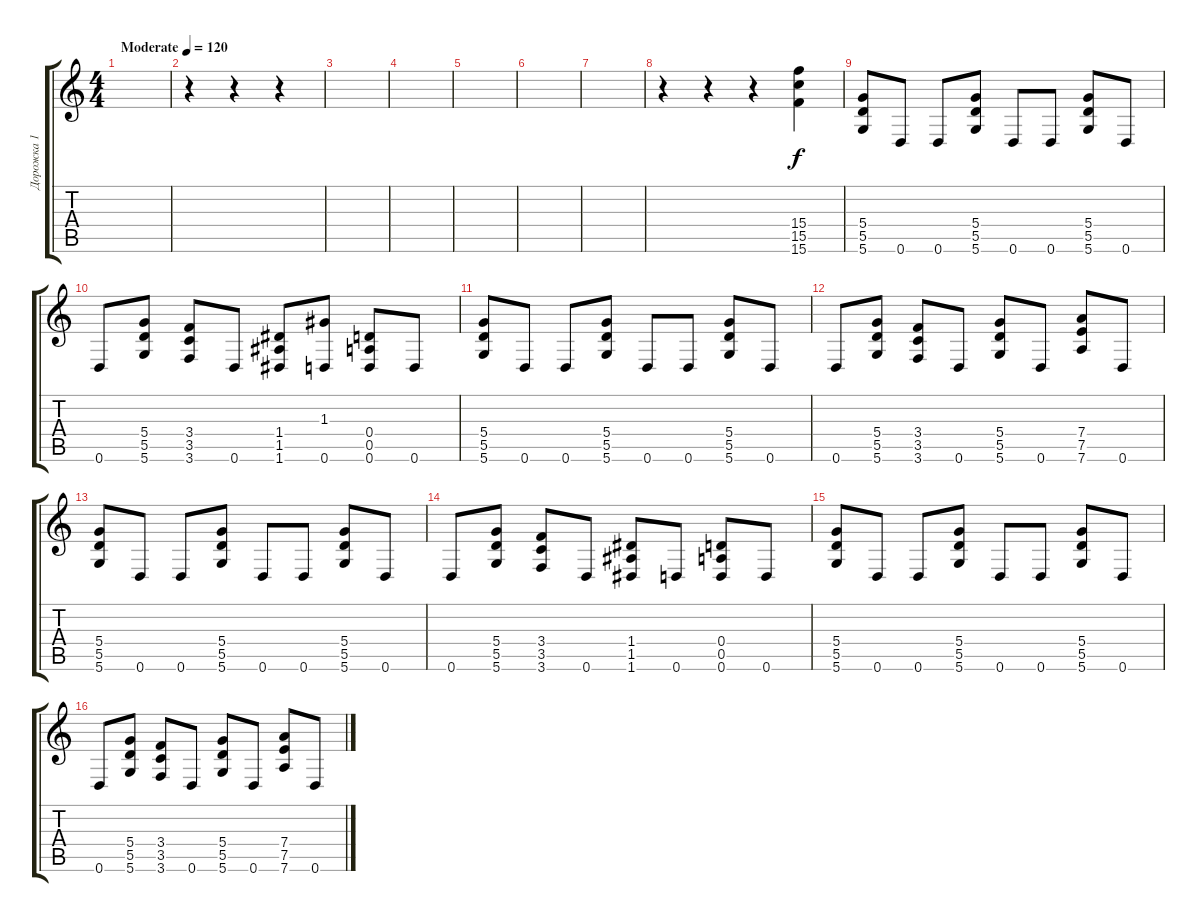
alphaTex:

\track ("Дорожка 1" "Дорожка 1") {instrument distortionguitar}
\staff {score tabs}
\tuning (E4 B3 G3 D3 A2 D2) {hide}
\ts (4 4)
\tempo (120 "Moderate")
\clef g2
\ks c
|
r.4 r.4 r.4 |
|
|
|
|
|
r.4 r.4 r.4 (15.4 15.5 15.6).4 |
(5.4 5.5 5.6).8 0.6.8 0.6.8 (5.4 5.5 5.6).8 0.6.8 0.6.8 (5.4 5.5 5.6).8 0.6.8 |
0.6.8 (5.4 5.5 5.6).8 (3.4 3.5 3.6).8 0.6.8 (1.4 1.5 1.6).8 (1.3 0.6).8 (0.4 0.5 0.6).8 0.6.8 |
(5.4 5.5 5.6).8 0.6.8 0.6.8 (5.4 5.5 5.6).8 0.6.8 0.6.8 (5.4 5.5 5.6).8 0.6.8 |
0.6.8 (5.4 5.5 5.6).8 (3.4 3.5 3.6).8 0.6.8 (5.4 5.5 5.6).8 0.6.8 (7.4 7.5 7.6).8 0.6.8 |
(5.4 5.5 5.6).8 0.6.8 0.6.8 (5.4 5.5 5.6).8 0.6.8 0.6.8 (5.4 5.5 5.6).8 0.6.8 |
0.6.8 (5.4 5.5 5.6).8 (3.4 3.5 3.6).8 0.6.8 (1.4 1.5 1.6).8 0.6.8 (0.4 0.5 0.6).8 0.6.8 |
(5.4 5.5 5.6).8 0.6.8 0.6.8 (5.4 5.5 5.6).8 0.6.8 0.6.8 (5.4 5.5 5.6).8 0.6.8 |
0.6.8 (5.4 5.5 5.6).8 (3.4 3.5 3.6).8 0.6.8 (5.4 5.5 5.6).8 0.6.8 (7.4 7.5 7.6).8 0.6.8
